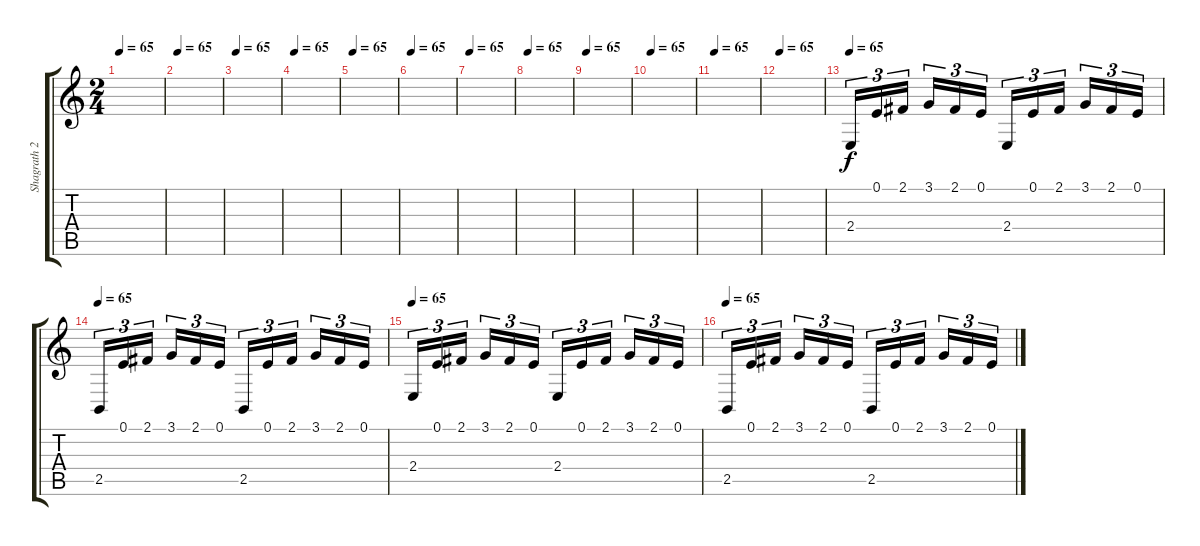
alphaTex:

\track ("Shagrath 2" "Shagrath 2") {instrument acousticgrandpiano}
\staff {score tabs}
\tuning (E4 B3 G3 D3 A2 E2) {hide}
\ts (2 4)
\tempo 65
\clef g2
\ks c
|
\tempo 65
|
\tempo 65
|
\tempo 65
|
\tempo 65
|
\tempo 65
|
\tempo 65
|
\tempo 65
|
\tempo 65
|
\tempo 65
|
\tempo 65
|
\tempo 65
|
\tempo 65
2.4.16{tu (3 2)} 0.1.16{tu (3 2)} 2.1.16{tu (3 2)} 3.1.16{tu (3 2)} 2.1.16{tu (3 2)} 0.1.16{tu (3 2)} 2.4.16{tu (3 2)} 0.1.16{tu (3 2)} 2.1.16{tu (3 2)} 3.1.16{tu (3 2)} 2.1.16{tu (3 2)} 0.1.16{tu (3 2)} |
\tempo 65
2.5.16{tu (3 2)} 0.1.16{tu (3 2)} 2.1.16{tu (3 2)} 3.1.16{tu (3 2)} 2.1.16{tu (3 2)} 0.1.16{tu (3 2)} 2.5.16{tu (3 2)} 0.1.16{tu (3 2)} 2.1.16{tu (3 2)} 3.1.16{tu (3 2)} 2.1.16{tu (3 2)} 0.1.16{tu (3 2)} |
\tempo 65
2.4.16{tu (3 2)} 0.1.16{tu (3 2)} 2.1.16{tu (3 2)} 3.1.16{tu (3 2)} 2.1.16{tu (3 2)} 0.1.16{tu (3 2)} 2.4.16{tu (3 2)} 0.1.16{tu (3 2)} 2.1.16{tu (3 2)} 3.1.16{tu (3 2)} 2.1.16{tu (3 2)} 0.1.16{tu (3 2)} |
\tempo 65
2.5.16{tu (3 2)} 0.1.16{tu (3 2)} 2.1.16{tu (3 2)} 3.1.16{tu (3 2)} 2.1.16{tu (3 2)} 0.1.16{tu (3 2)} 2.5.16{tu (3 2)} 0.1.16{tu (3 2)} 2.1.16{tu (3 2)} 3.1.16{tu (3 2)} 2.1.16{tu (3 2)} 0.1.16{tu (3 2)}
